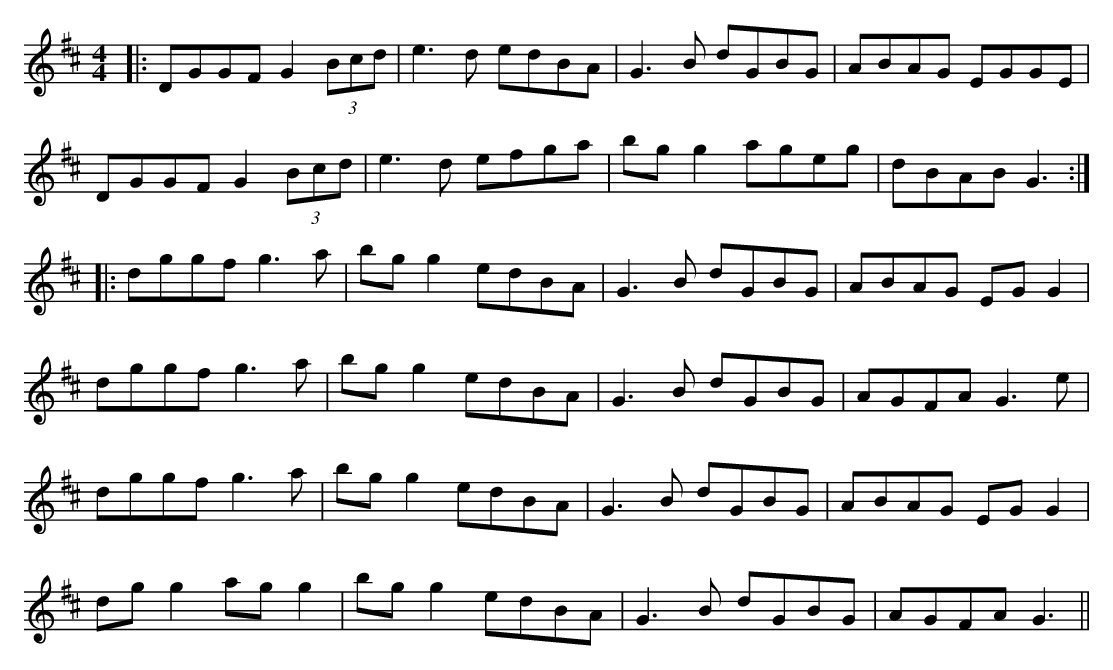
X:1
M:4/4
K:D
|:DGGF G2 (3Bcd|e3d edBA|G3B dGBG|ABAG EGGE|
DGGF G2 (3Bcd|e3d efga|bg g2 ageg|dBAB G3:|
|:dggf g3a|bg g2 edBA|G3B dGBG|ABAG EG G2|
dggf g3a|bg g2 edBA|G3B dGBG|AGFA G3e|
dggf g3a|bg g2 edBA|G3B dGBG|ABAG EG G2|
dg g2 ag g2|bg g2 edBA|G3B dGBG|AGFA G3||
